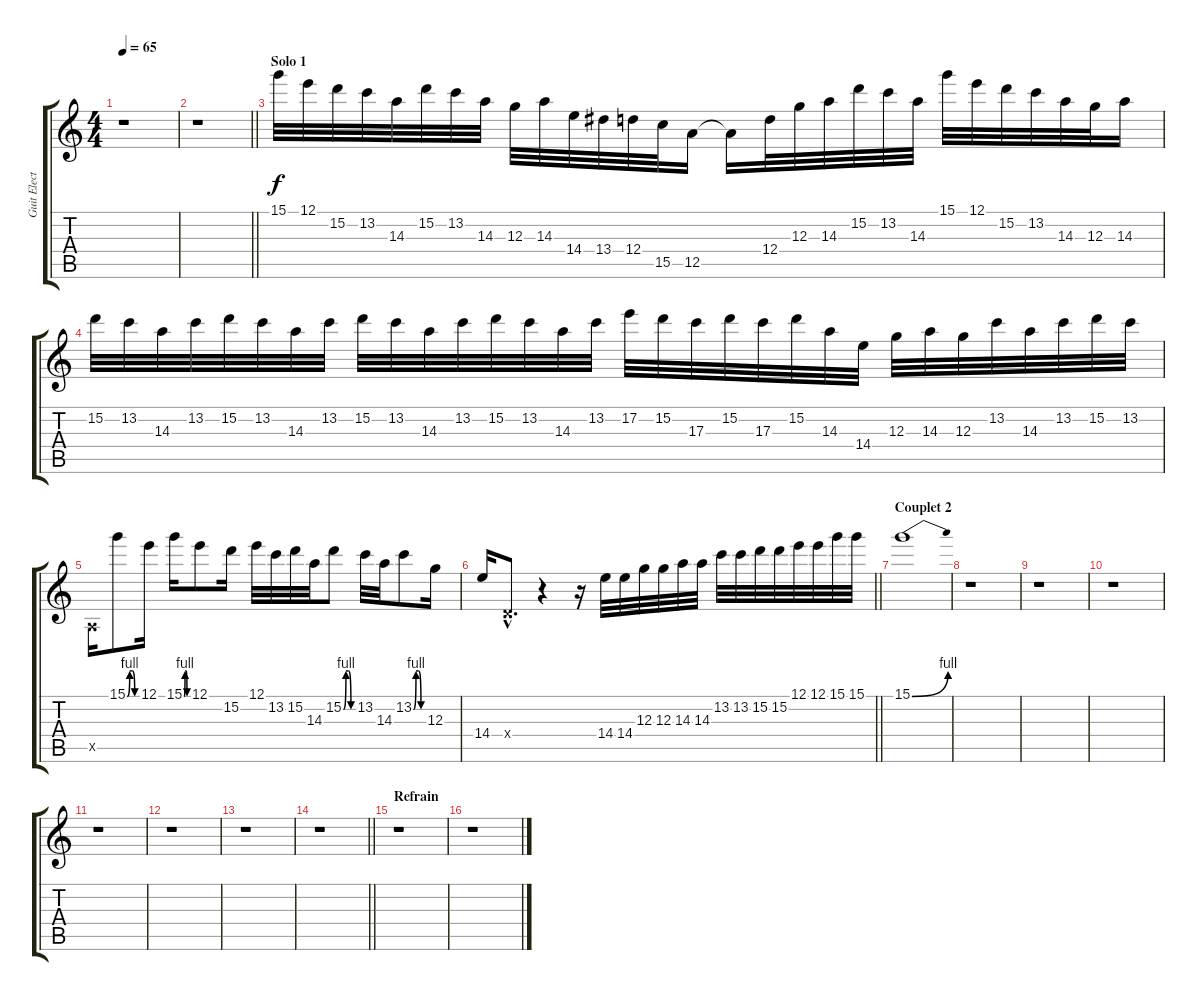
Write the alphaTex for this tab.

\track ("Guit Electric" "Guit Elect") {instrument overdrivenguitar}
\staff {score tabs}
\tuning (E4 B3 G3 D3 A2 E2) {hide}
\ts (4 4)
\tempo 65
\clef g2
\ks c
r.1{dy f} |
\barLineRight lightlight
r.1 |
\section ("" "Solo 1")
15.1.32{volume 16} 12.1.32 15.2.32 13.2.32 14.3.32 15.2.32 13.2.32 14.3.32 12.3.32 14.3.32 14.4.32 13.4.32 12.4.32 15.5.32 12.5.16 12.5{t}.16 12.4.32 12.3.32 14.3.32 15.2.32 13.2.32 14.3.32 15.1.32 12.1.32 15.2.32 13.2.32 14.3.32 12.3.32 14.3.16 |
15.2.32 13.2.32 14.3.32 13.2.32 15.2.32 13.2.32 14.3.32 13.2.32 15.2.32 13.2.32 14.3.32 13.2.32 15.2.32 13.2.32 14.3.32 13.2.32 17.2.32 15.2.32 17.3.32 15.2.32 17.3.32 15.2.32 14.3.32 14.4.32 12.3.32 14.3.32 12.3.32 13.2.32 14.3.32 13.2.32 15.2.32 13.2.32 |
0.5{x}.16 15.1{be (custom 0 0 15 4 30 4 45 0 60 0)}.8 12.1.16 15.1{be (custom 0 0 15 4 30 4 45 0 60 0)}.16 12.1.8 15.2.16 12.1.32 13.2.32 15.2.32 14.3.32 15.2{be (custom 0 0 15 4 30 4 45 0 60 0)}.8 13.2.32 14.3.32 13.2{be (custom 0 0 15 4 30 4 45 0 60 0)}.8 12.3.16 |
\barLineRight lightlight
14.4.16 0.4{hac x}.8{d} r.4 r.16 14.4.32 14.4.32 12.3.32 12.3.32 14.3.32 14.3.32 13.2.32 13.2.32 15.2.32 15.2.32 12.1.32 12.1.32 15.1.32 15.1.32 |
\section ("" "Couplet 2")
15.1{be (bend 0 0 60 4)}.1{volume 0} |
r.1 |
r.1 |
r.1 |
r.1 |
r.1 |
r.1 |
\barLineRight lightlight
r.1 |
\section ("" "Refrain")
r.1 |
r.1
